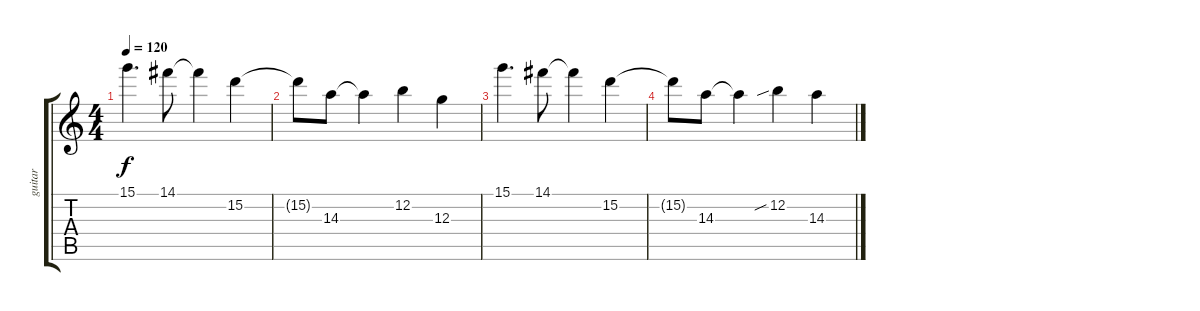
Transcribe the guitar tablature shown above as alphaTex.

\track ("guitar" "guitar") {instrument distortionguitar}
\staff {score tabs}
\tuning (E4 B3 G3 D3 A2 E2) {hide}
\ts (4 4)
\tempo 120
\clef g2
\ks c
15.1.4{d dy f} 14.1.8 14.1{t}.4 15.2.4 |
15.2{t}.8 14.3.8 14.3{t}.4 12.2.4 12.3.4 |
15.1.4{d} 14.1.8 14.1{t}.4 15.2.4 |
15.2{t}.8 14.3.8 14.3{t}.4 12.2{sib}.4 14.3.4
